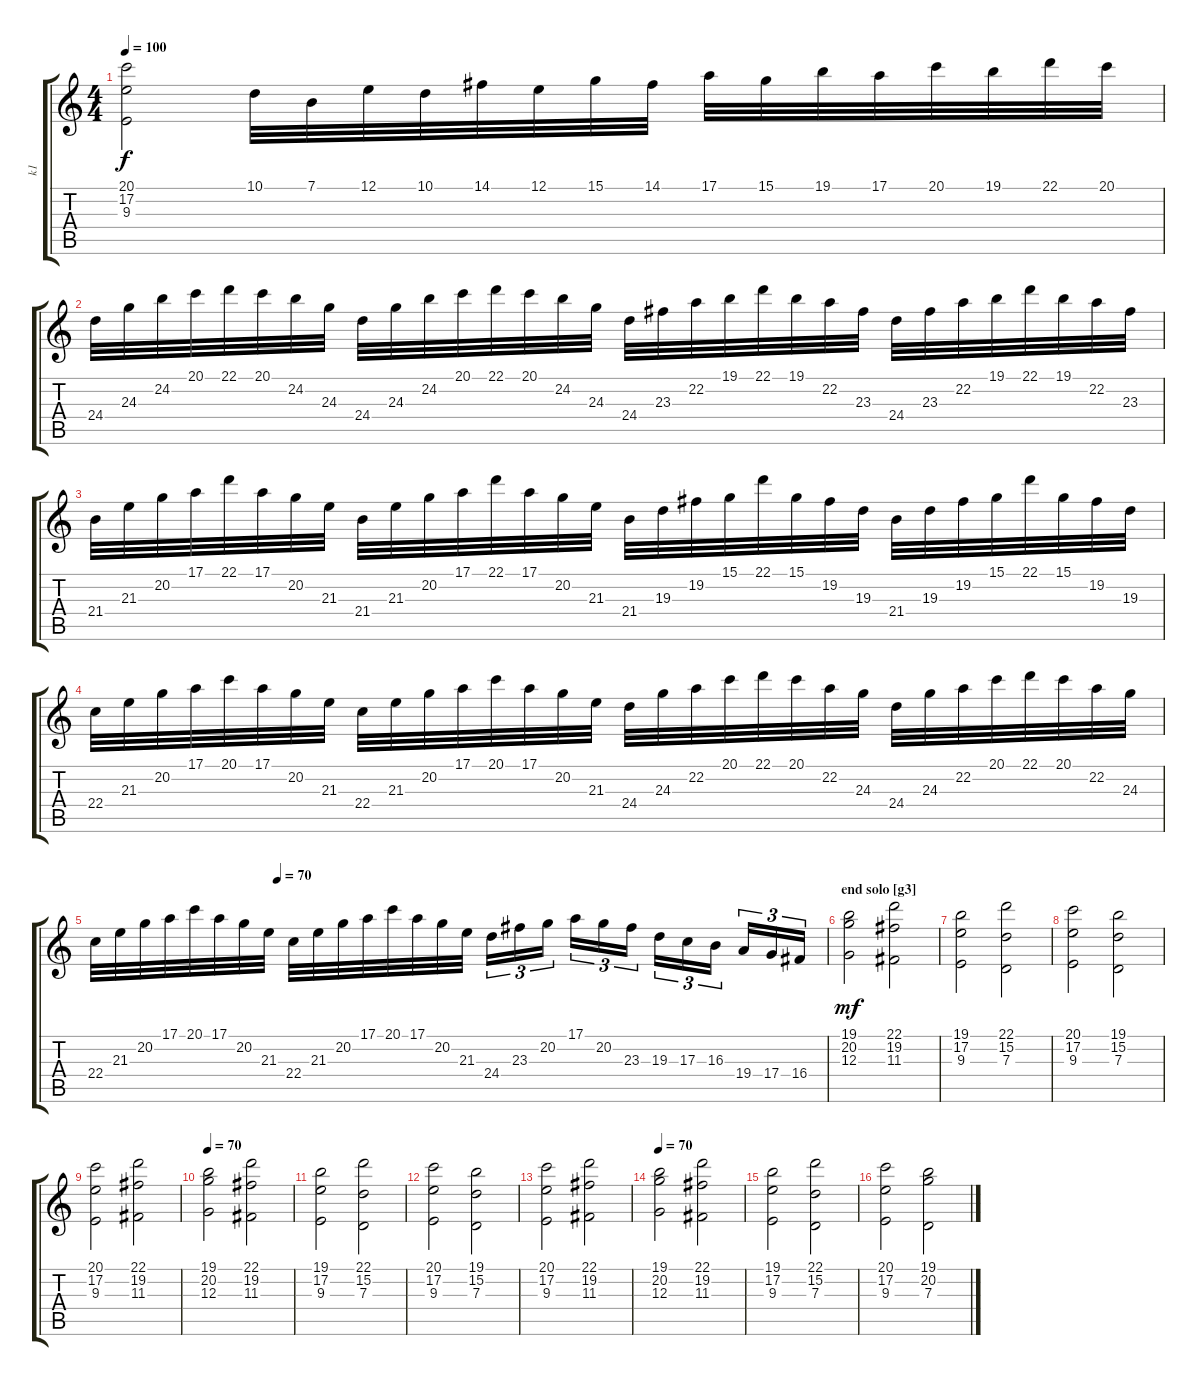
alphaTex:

\track ("k1" "k1") {instrument stringensemble1}
\staff {score tabs}
\tuning (E4 B3 G3 D3 A2 E2) {hide}
\ts (4 4)
\tempo 100
\clef g2
\ks c
(20.1 17.2 9.3).2{dy f} 10.1.32{volume 12} 7.1.32 12.1.32 10.1.32 14.1.32 12.1.32 15.1.32 14.1.32 17.1.32 15.1.32 19.1.32 17.1.32 20.1.32 19.1.32 22.1.32 20.1.32 |
24.4.32 24.3.32 24.2.32 20.1.32 22.1.32 20.1.32 24.2.32 24.3.32 24.4.32 24.3.32 24.2.32 20.1.32 22.1.32 20.1.32 24.2.32 24.3.32 24.4.32 23.3.32 22.2.32 19.1.32 22.1.32 19.1.32 22.2.32 23.3.32 24.4.32 23.3.32 22.2.32 19.1.32 22.1.32 19.1.32 22.2.32 23.3.32 |
21.4.32 21.3.32 20.2.32 17.1.32 22.1.32 17.1.32 20.2.32 21.3.32 21.4.32 21.3.32 20.2.32 17.1.32 22.1.32 17.1.32 20.2.32 21.3.32 21.4.32 19.3.32 19.2.32 15.1.32 22.1.32 15.1.32 19.2.32 19.3.32 21.4.32 19.3.32 19.2.32 15.1.32 22.1.32 15.1.32 19.2.32 19.3.32 |
22.4.32 21.3.32 20.2.32 17.1.32 20.1.32 17.1.32 20.2.32 21.3.32 22.4.32 21.3.32 20.2.32 17.1.32 20.1.32 17.1.32 20.2.32 21.3.32 24.4.32 24.3.32 22.2.32 20.1.32 22.1.32 20.1.32 22.2.32 24.3.32 24.4.32 24.3.32 22.2.32 20.1.32 22.1.32 20.1.32 22.2.32 24.3.32 |
\tempo (70 0.25)
22.4.32{volume 13} 21.3.32 20.2.32 17.1.32 20.1.32 17.1.32 20.2.32 21.3.32 22.4.32 21.3.32 20.2.32 17.1.32 20.1.32 17.1.32 20.2.32 21.3.32 24.4.16{tu (3 2)} 23.3.16{tu (3 2)} 20.2.16{tu (3 2)} 17.1.16{tu (3 2)} 20.2.16{tu (3 2)} 23.3.16{tu (3 2)} 19.3.16{tu (3 2)} 17.3.16{tu (3 2)} 16.3.16{tu (3 2)} 19.4.16{tu (3 2)} 17.4.16{tu (3 2)} 16.4.16{tu (3 2)} |
\section ("" "end solo [g3]")
(19.1 20.2 12.3).2{dy mf} (22.1 19.2 11.3).2 |
(19.1 17.2 9.3).2 (22.1 15.2 7.3).2 |
(20.1 17.2 9.3).2 (19.1 15.2 7.3).2 |
(20.1 17.2 9.3).2 (22.1 19.2 11.3).2 |
\tempo 70
(19.1 20.2 12.3).2 (22.1 19.2 11.3).2 |
(19.1 17.2 9.3).2 (22.1 15.2 7.3).2 |
(20.1 17.2 9.3).2 (19.1 15.2 7.3).2 |
(20.1 17.2 9.3).2 (22.1 19.2 11.3).2 |
\section ("" "")
\tempo 70
(19.1 20.2 12.3).2 (22.1 19.2 11.3).2 |
(19.1 17.2 9.3).2 (22.1 15.2 7.3).2 |
(20.1 17.2 9.3).2 (19.1 20.2 7.3).2
